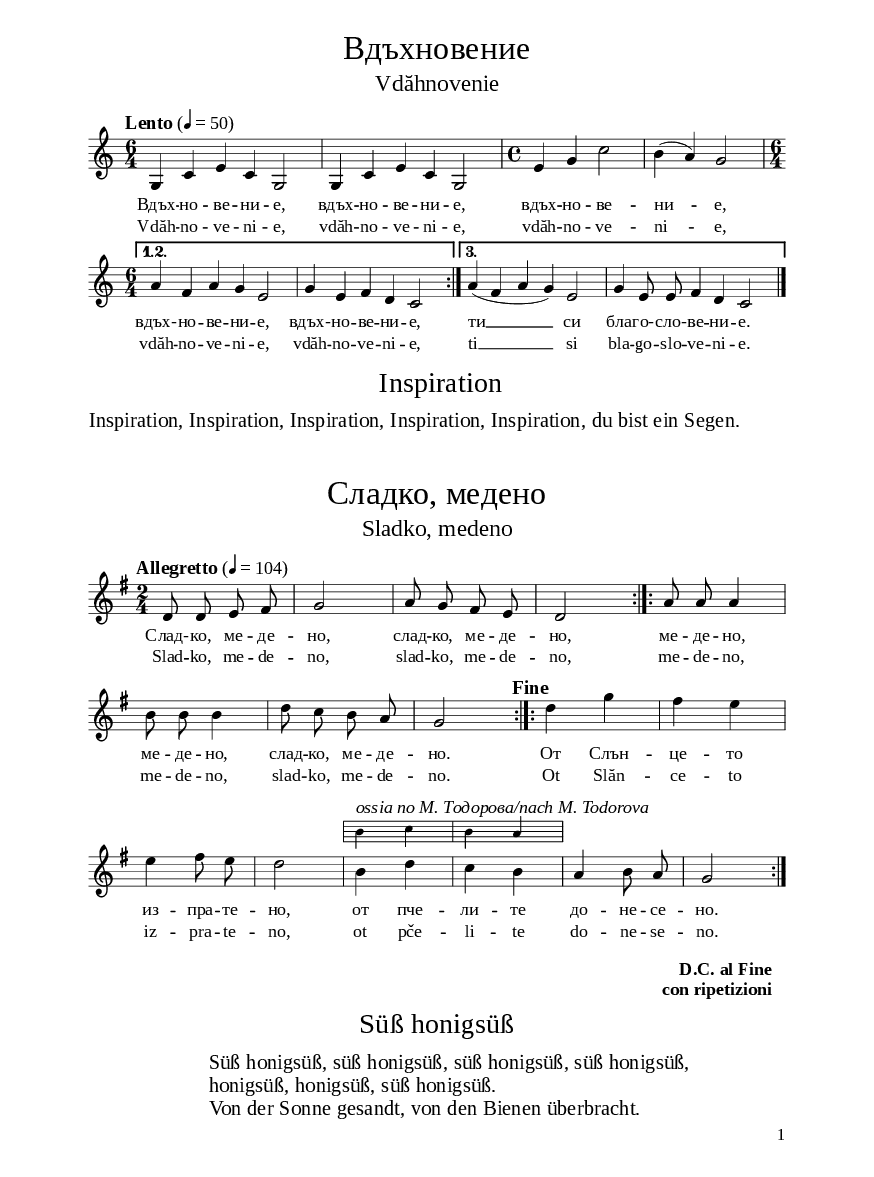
\version "2.24.4"

% include paper part and global functions
\include "include/globals.ily"

\bookpart {
  \label #'ref095
  \tocItem \markup "Вдъхновение – Vdăhnovenie"
  \include "include/bookpart-paper.ily"
  \score {
    \include "include/score-layout.ily"


    \new Voice \absolute  {
      \clef treble
      \key c \major
      \time 6/4
      \tempoFunc "Lento" 4 "50"
      \autoBeamOff
      \repeat volta 3 {
        g4 c' e' c' g2 | g4 c' e' c' g2 | \time 4/4  e'4 g' c''2  |

        b'4 ( a' ) g'2 | \break \time 6/4
      } \alternative {
        { a'4 f' a' g' e'2 | g'4 e' f' d' c'2 |  }
        {
          \once \override Score.TimeSignature.break-visibility = ##(#f #f #t)
          \time 6/4 a'4 ( f' a' g' ) e'2 |  g'4 e'8 e' f'4 d' c'2
        }
      }
      \bar "|."
    }

    \addlyrics {
      Вдъх -- но -- ве -- ни -- е,
      вдъх -- но -- ве -- ни -- е,
      вдъх -- но -- ве -- ни -- е, "вдъх-" -- но -- ве -- ни -- е,
      "вдъх-" -- но -- ве -- ни -- е, ти __ си бла -- "го-" --
      "сло-" -- ве -- ни -- е.

    }

    \addlyrics {
      Vdăh -- no -- ve -- ni -- e,
      vdăh -- no -- ve -- ni -- e,
      vdăh -- no -- ve -- ni -- e, vdăh -- no -- ve -- ni -- e,
      vdăh -- no -- ve -- ni -- e, ti __ si bla -- go --
      slo -- ve -- ni -- e.

    }


    \header {
      title = \titleFunc "Вдъхновение" "Vdăhnovenie"
    }

    \midi{}

  } % score

  \markup \empty-one

  % include foreign translation(s) of the song
  \version "2.24.4"

\markup \fill-line { \fontsize #deTitleFontSize " Inspiration" }
\markup \null
\markup \null

\markup \abs-fontsize #10 {

  \override #`(baseline-skip . ,deCoupletBaselineSkip)
  \column {   
      \line {  Inspiration, Inspiration, Inspiration, Inspiration, Inspiration, du bist ein Segen. }      
    }   
}


  \markup \empty-three

  \label #'ref073
  \tocItem \markup "Сладко, медено – Sladko, medeno"
  \include "include/bookpart-paper.ily"
  \score {
    \include "include/score-layout.ily"

    \new Staff = main \absolute {
      \clef treble
      \key g \major
      \time 2/4
      \tempoFunc "Allegretto" 4 "104"
      \autoBeamOff


      d'8 d' e' fis' |g'2 | a'8 g' fis' e' | d'2  \bar ":|.:"  |

      a'8 a' a'4 | \break  b'8 b' b'4 | d''8 c'' b' a' | \tempo "                 Fine" g'2  \bar ":|.:" |



      d''4 g'' | fis''4 e'' | \break

      e''4 fis''8 e'' | d''2  |

      <<
        {

          b'4 d'' | c''4 b' |
        }

        \new Staff \with {
          \override VerticalAxisGroup.default-staff-staff-spacing =
          #'((basic-distance . 5.5)
             (padding . -20))
          \remove "Time_signature_engraver"
          alignAboveContext = #"main"
          fontSize = #-1.7
          \override StaffSymbol.staff-space = #(magstep -3)
          \override StaffSymbol.thickness = #(magstep -3)
          firstClef = ##f
        }
        { b'4^\markup { \large \italic "ossia по М. Тодорова/nach M. Todorova " } c'' | b'4 a' | }
      >>



      a'4 b'8 a' | g'2
      \bar ":|."
    }

    \addlyrics {
      "Слад-" -- ко,
      ме -- де -- но, слад -- ко, ме -- де -- но, ме --
      де -- но, ме -- де -- но, слад -- ко, ме -- де --
      но. От Слън -- це -- то из -- пра -- те -- но,
      от пче -- ли -- те до -- не -- се -- но.
    }
    \addlyrics {
      Slad -- ko,
      me -- de -- no, slad -- ko, me -- de -- no, me --
      de -- no, me -- de -- no, slad -- ko, me -- de --
      no. Ot Slăn -- ce -- to iz -- pra -- te -- no,
      ot pče -- li -- te do -- ne -- se -- no.
    }
    \header {
      title = \titleFunc "Сладко, медено" "Sladko, medeno"
    }

    \midi{}

  } % score

  \markup \empty-one
  \markup \dc-two "D.C. al Fine" "con ripetizioni"

  \markup \empty-one

  % include foreign translation(s) of the song
  \version "2.24.4"

\markup \fill-line { \fontsize #deTitleFontSize "Süß honigsüß" }
\markup \null
\markup \null

\markup \abs-fontsize #10 {
   \hspace #15
  \override #`(baseline-skip . ,deCoupletBaselineSkip)

  \column {

       
  \line { " "Süß honigsüß, süß honigsüß, süß honigsüß, süß honigsüß, }
  \line { " " honigsüß, honigsüß, süß honigsüß.}

  \line { " " Von der Sonne gesandt, von den Bienen überbracht. }

      
      
       
    }
    
    
}
    






} % bookpart
